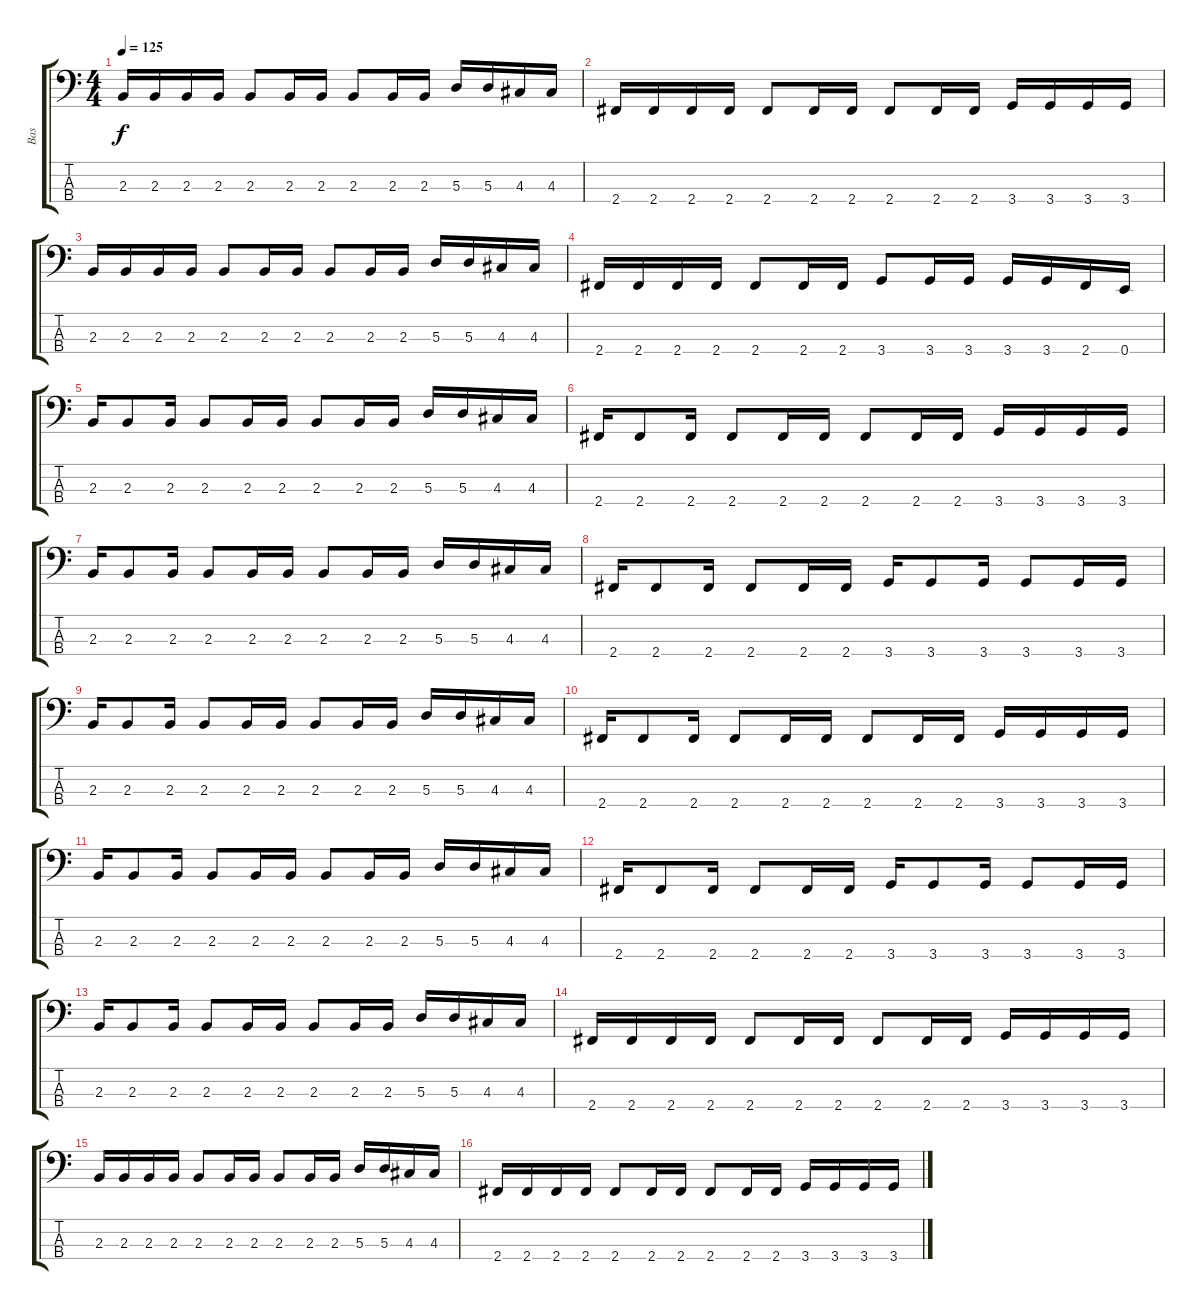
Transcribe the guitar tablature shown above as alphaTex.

\track ("Bas" "Bas") {instrument electricbasspick}
\staff {score tabs}
\tuning (G2 D2 A1 E1) {hide}
\ts (4 4)
\tempo 125
\clef f4
\ks c
2.3.16{dy f} 2.3.16 2.3.16 2.3.16 2.3.8 2.3.16 2.3.16 2.3.8 2.3.16 2.3.16 5.3.16 5.3.16 4.3.16 4.3.16 |
2.4.16 2.4.16 2.4.16 2.4.16 2.4.8 2.4.16 2.4.16 2.4.8 2.4.16 2.4.16 3.4.16 3.4.16 3.4.16 3.4.16 |
2.3.16 2.3.16 2.3.16 2.3.16 2.3.8 2.3.16 2.3.16 2.3.8 2.3.16 2.3.16 5.3.16 5.3.16 4.3.16 4.3.16 |
2.4.16 2.4.16 2.4.16 2.4.16 2.4.8 2.4.16 2.4.16 3.4.8 3.4.16 3.4.16 3.4.16 3.4.16 2.4.16 0.4.16 |
2.3.16 2.3.8 2.3.16 2.3.8 2.3.16 2.3.16 2.3.8 2.3.16 2.3.16 5.3.16 5.3.16 4.3.16 4.3.16 |
2.4.16 2.4.8 2.4.16 2.4.8 2.4.16 2.4.16 2.4.8 2.4.16 2.4.16 3.4.16 3.4.16 3.4.16 3.4.16 |
2.3.16 2.3.8 2.3.16 2.3.8 2.3.16 2.3.16 2.3.8 2.3.16 2.3.16 5.3.16 5.3.16 4.3.16 4.3.16 |
2.4.16 2.4.8 2.4.16 2.4.8 2.4.16 2.4.16 3.4.16 3.4.8 3.4.16 3.4.8 3.4.16 3.4.16 |
2.3.16 2.3.8 2.3.16 2.3.8 2.3.16 2.3.16 2.3.8 2.3.16 2.3.16 5.3.16 5.3.16 4.3.16 4.3.16 |
2.4.16 2.4.8 2.4.16 2.4.8 2.4.16 2.4.16 2.4.8 2.4.16 2.4.16 3.4.16 3.4.16 3.4.16 3.4.16 |
2.3.16 2.3.8 2.3.16 2.3.8 2.3.16 2.3.16 2.3.8 2.3.16 2.3.16 5.3.16 5.3.16 4.3.16 4.3.16 |
2.4.16 2.4.8 2.4.16 2.4.8 2.4.16 2.4.16 3.4.16 3.4.8 3.4.16 3.4.8 3.4.16 3.4.16 |
2.3.16 2.3.8 2.3.16 2.3.8 2.3.16 2.3.16 2.3.8 2.3.16 2.3.16 5.3.16 5.3.16 4.3.16 4.3.16 |
2.4.16 2.4.16 2.4.16 2.4.16 2.4.8 2.4.16 2.4.16 2.4.8 2.4.16 2.4.16 3.4.16 3.4.16 3.4.16 3.4.16 |
2.3.16 2.3.16 2.3.16 2.3.16 2.3.8 2.3.16 2.3.16 2.3.8 2.3.16 2.3.16 5.3.16 5.3.16 4.3.16 4.3.16 |
2.4.16 2.4.16 2.4.16 2.4.16 2.4.8 2.4.16 2.4.16 2.4.8 2.4.16 2.4.16 3.4.16 3.4.16 3.4.16 3.4.16
